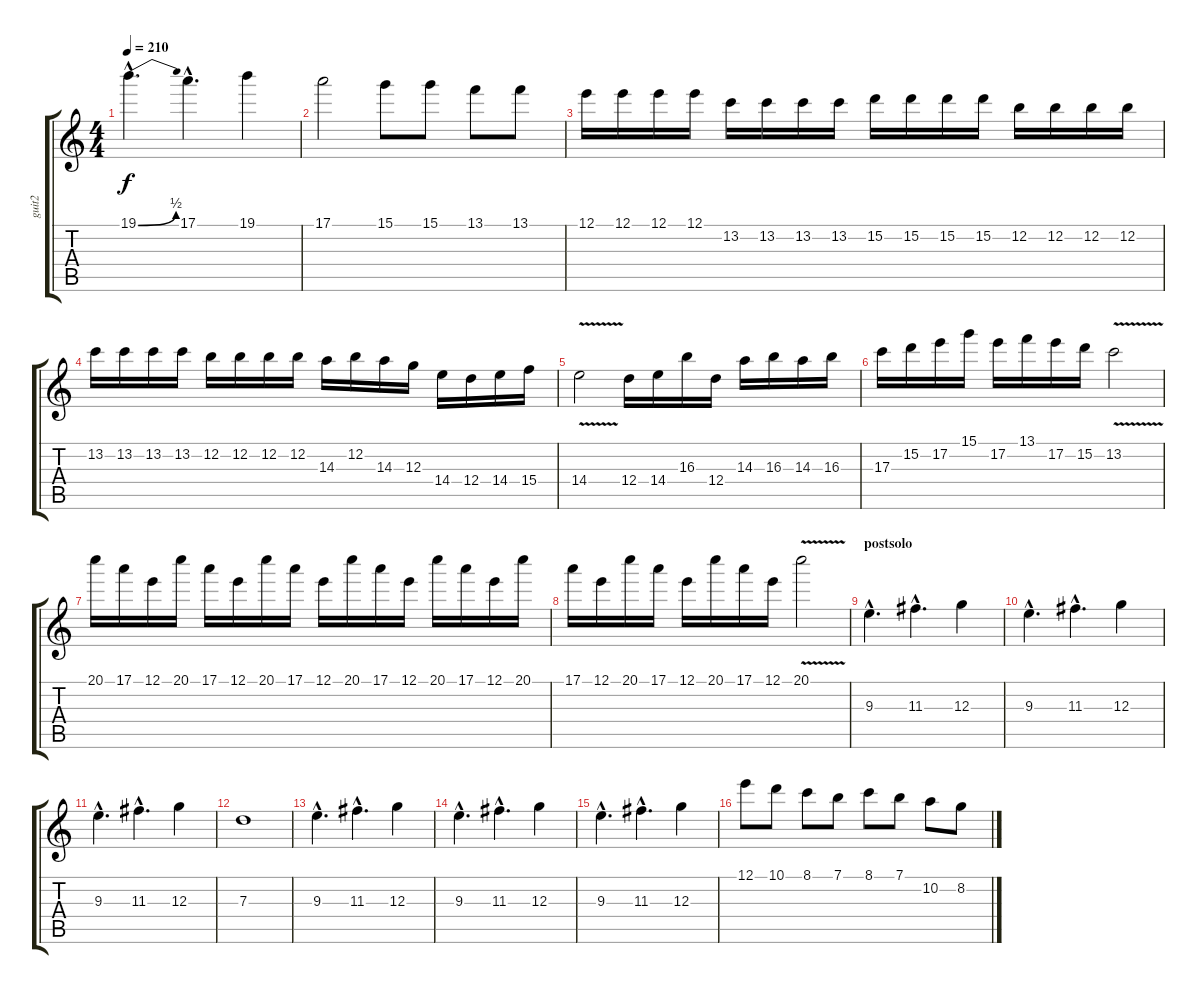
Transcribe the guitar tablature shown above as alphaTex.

\track ("guit2" "guit2") {instrument distortionguitar}
\staff {score tabs}
\tuning (E4 B3 G3 D3 A2 E2) {hide}
\ts (4 4)
\tempo 210
\clef g2
\ks c
19.1{be (bend 0 0 60 2) hac}.4{d dy f} 17.1{hac}.4{d} 19.1.4 |
17.1.2 15.1.8 15.1.8 13.1.8 13.1.8 |
12.1.16 12.1.16 12.1.16 12.1.16 13.2.16 13.2.16 13.2.16 13.2.16 15.2.16 15.2.16 15.2.16 15.2.16 12.2.16 12.2.16 12.2.16 12.2.16 |
13.2.16 13.2.16 13.2.16 13.2.16 12.2.16 12.2.16 12.2.16 12.2.16 14.3.16 12.2.16 14.3.16 12.3.16 14.4.16 12.4.16 14.4.16 15.4.16 |
14.4{v}.2 12.4.16 14.4.16 16.3.16 12.4.16 14.3.16 16.3.16 14.3.16 16.3.16 |
17.3.16 15.2.16 17.2.16 15.1.16 17.2.16 13.1.16 17.2.16 15.2.16 13.2{v}.2 |
20.1.16 17.1.16 12.1.16 20.1.16 17.1.16 12.1.16 20.1.16 17.1.16 12.1.16 20.1.16 17.1.16 12.1.16 20.1.16 17.1.16 12.1.16 20.1.16 |
17.1.16 12.1.16 20.1.16 17.1.16 12.1.16 20.1.16 17.1.16 12.1.16 20.1{v}.2 |
\section ("" "postsolo")
9.3{hac}.4{d} 11.3{hac}.4{d} 12.3.4 |
9.3{hac}.4{d} 11.3{hac}.4{d} 12.3.4 |
9.3{hac}.4{d} 11.3{hac}.4{d} 12.3.4 |
7.3.1 |
9.3{hac}.4{d} 11.3{hac}.4{d} 12.3.4 |
9.3{hac}.4{d} 11.3{hac}.4{d} 12.3.4 |
9.3{hac}.4{d} 11.3{hac}.4{d} 12.3.4 |
12.1.8 10.1.8 8.1.8 7.1.8 8.1.8 7.1.8 10.2.8 8.2.8
